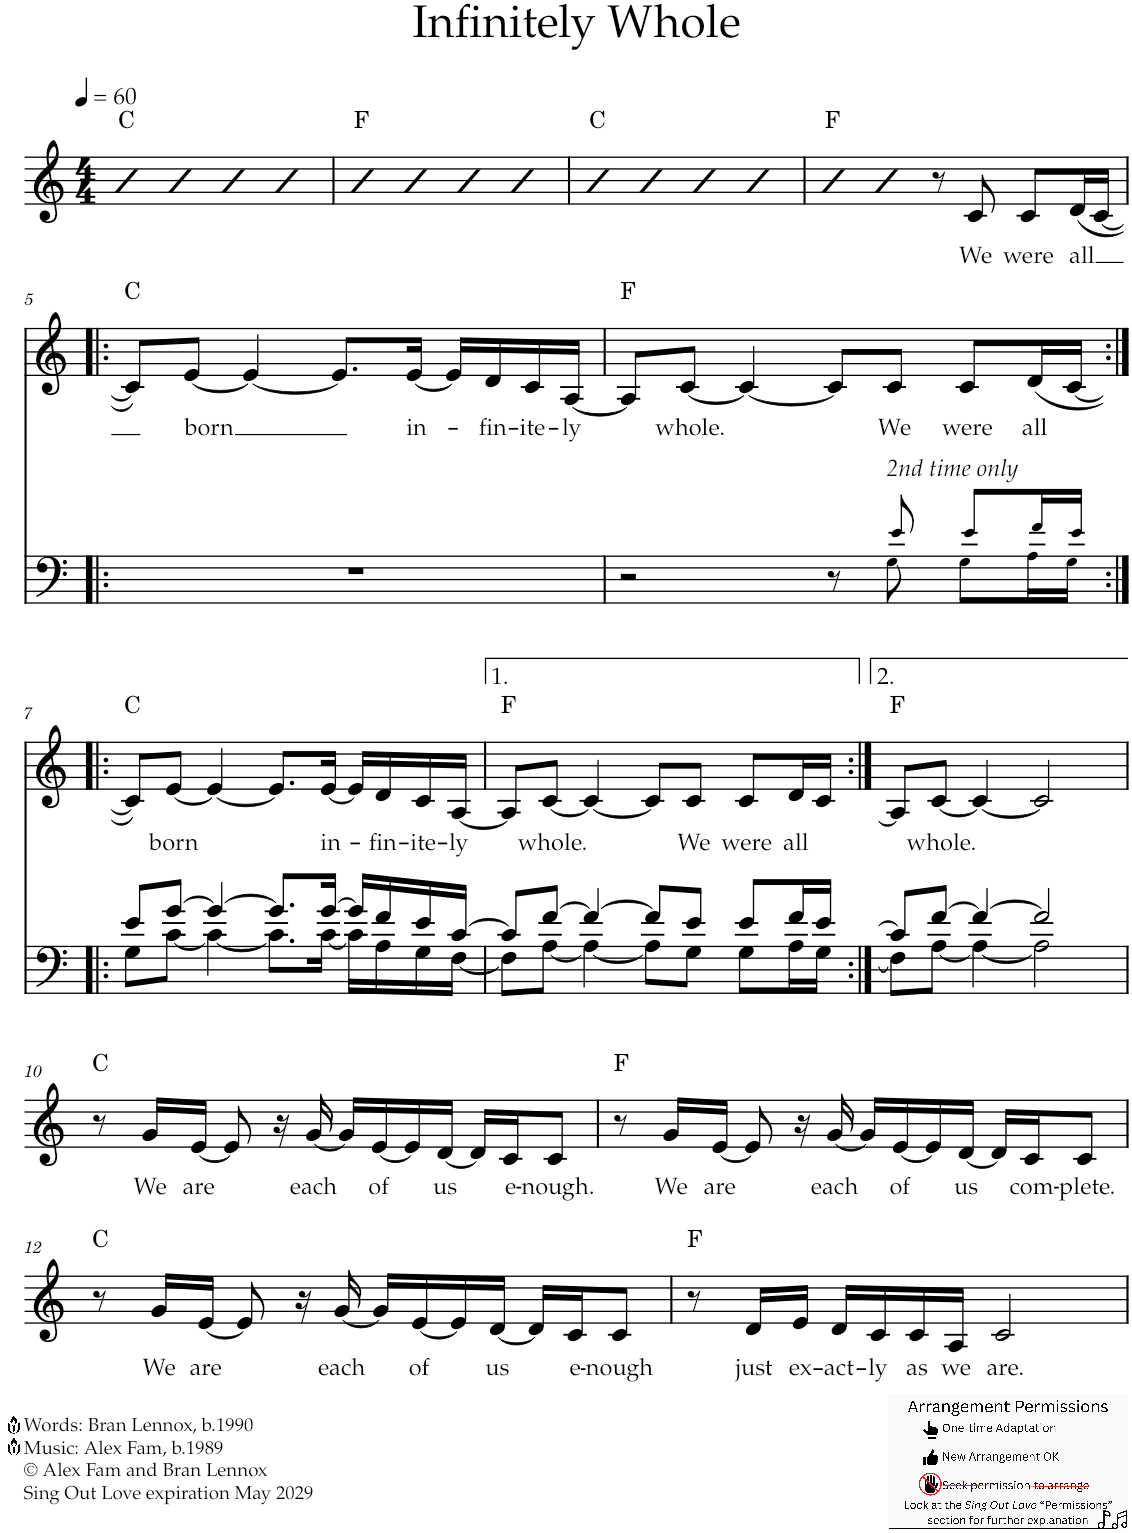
**kern	**kern	**text	**harte
*part2	*part1	*part1	*part1
*staff2	*staff1	*staff1	*
*I"Violoncello	*I"Oboe	*	*
*I'Vc	*I'Ob	*	*
*stria5	*	*	*
*clefF4	*clefG2	*	*
*k[]	*k[]	*	*
*M4/4	*M4/4	*	*
*MM60	*MM60	*	*
=1	=1	=1	=1
1r	4b	.	C:maj
.	4b	.	.
.	4b	.	.
.	4b	.	.
=2	=2	=2	=2
1r	4b	.	F:maj
.	4b	.	.
.	4b	.	.
.	4b	.	.
=3	=3	=3	=3
1r	4b	.	C:maj
.	4b	.	.
.	4b	.	.
.	4b	.	.
=4	=4	=4	=4
1r	4b	.	F:maj
.	4b	.	.
.	8r	.	.
!	!	!LO:LY:b	!
.	8c/	We	.
!	!	!LO:LY:b	!
.	8c/L	were	.
!	!	!LO:LY:b	!
.	(16d/L	all	.
.	[16c/JJ	.	.
!!LO:LB:g=z
=5!|:	=5!|:	=5!|:	=5!|:
1r	8c/L])	.	C:maj
!	!	!LO:LY:b	!
.	[8e/J	born	.
.	4e/_	.	.
.	8.e/L]	.	.
!	!	!LO:LY:b	!
.	[16e/Jk	in-	.
.	16e/LL]	.	.
!	!	!LO:LY:b	!
.	16d/	-fin-	.
!	!	!LO:LY:b	!
.	16c/	-ite-	.
!	!	!LO:LY:b	!
.	[16A/JJ	-ly	.
=6	=6	=6	=6
*^	*	*	*
2r	8ryy	8A/L]	.	F:maj
!	!	!	!LO:LY:b	!
*v	*v	*	*	*
.	[8c/J	whole.	.
.	4c/_	.	.
8r	8c/L]	.	.
*^	*	*	*
!LO:TX:a:i:t=2nd time only	!	!	!	!
!	!	!	!LO:LY:b	!
8e/	8G\	8c/J	We	.
!	!	!	!LO:LY:b	!
8e/L	8G\L	8c/L	were	.
!	!	!	!LO:LY:b	!
16f/L	16A\L	(16d/L	all	.
16e/JJ	16G\JJ	[16c/JJ	.	.
!!LO:LB:g=z
=7:|!|:	=7:|!|:	=7:|!|:	=7:|!|:	=7:|!|:
8e/L	8G\L	8c/L])	.	C:maj
!	!	!	!LO:LY:b	!
[8g/J	[8c\J	[8e/J	born	.
4g/_	4c\_	4e/_	.	.
8.g/L]	8.c\L]	8.e/L]	.	.
!	!	!	!LO:LY:b	!
[16g/Jk	[16c\Jk	[16e/Jk	in-	.
16g/LL]	16c\LL]	16e/LL]	.	.
!	!	!	!LO:LY:b	!
16f/	16A\	16d/	-fin-	.
!	!	!	!LO:LY:b	!
16e/	16G\	16c/	-ite-	.
!	!	!	!LO:LY:b	!
[16c/JJ	[16F\JJ	[16A/JJ	-ly	.
=8	=8	=8	=8	=8
8c/L]	8F\L]	8A/L]	.	F:maj
!	!	!	!LO:LY:b	!
[8f/J	[8A\J	[8c/J	whole.	.
4f/_	4A\_	4c/_	.	.
8f/L]	8A\L]	8c/L]	.	.
!	!	!	!LO:LY:b	!
8e/J	8G\J	8c/J	We	.
!	!	!	!LO:LY:b	!
8e/L	8G\L	8c/L	were	.
!	!	!	!LO:LY:b	!
16f/L	16A\L	16d/L	all	.
16e/JJ	16G\JJ	16c/JJ	.	.
=9:|!	=9:|!	=9:|!	=9:|!	=9:|!
8c/L	8F\L	8A/L	.	F:maj
!	!	!	!LO:LY:b	!
[8f/J	[8A\J	[8c/J	whole.	.
4f/_	4A\_	4c/_	.	.
2f/]	2A\]	2c/]	.	.
*v	*v	*	*	*
!!LO:LB:g=z
=10	=10	=10	=10
1r	8r	.	C:maj
!	!	!LO:LY:b	!
.	16g/LL	We	.
!	!	!LO:LY:b	!
.	[16e/JJ	are	.
.	8e/]	.	.
.	16r	.	.
!	!	!LO:LY:b	!
.	[16g/	each	.
.	16g/LL]	.	.
!	!	!LO:LY:b	!
.	[16e/	of	.
.	16e/]	.	.
!	!	!LO:LY:b	!
.	[16d/JJ	us	.
.	16d/LL]	.	.
!	!	!LO:LY:b	!
.	16c/J	e-	.
!	!	!LO:LY:b	!
.	8c/J	-nough.	.
=11	=11	=11	=11
1r	8r	.	F:maj
!	!	!LO:LY:b	!
.	16g/LL	We	.
!	!	!LO:LY:b	!
.	[16e/JJ	are	.
.	8e/]	.	.
.	16r	.	.
!	!	!LO:LY:b	!
.	[16g/	each	.
.	16g/LL]	.	.
!	!	!LO:LY:b	!
.	[16e/	of	.
.	16e/]	.	.
!	!	!LO:LY:b	!
.	[16d/JJ	us	.
.	16d/LL]	.	.
!	!	!LO:LY:b	!
.	16c/J	com-	.
!	!	!LO:LY:b	!
.	8c/J	-plete.	.
!!LO:LB:g=z
=12	=12	=12	=12
1r	8r	.	C:maj
!	!	!LO:LY:b	!
.	16g/LL	We	.
!	!	!LO:LY:b	!
.	[16e/JJ	are	.
.	8e/]	.	.
.	16r	.	.
!	!	!LO:LY:b	!
.	[16g/	each	.
.	16g/LL]	.	.
!	!	!LO:LY:b	!
.	[16e/	of	.
.	16e/]	.	.
!	!	!LO:LY:b	!
.	[16d/JJ	us	.
.	16d/LL]	.	.
!	!	!LO:LY:b	!
.	16c/J	e-	.
!	!	!LO:LY:b	!
.	8c/J	-nough	.
=13	=13	=13	=13
1r	8r	.	F:maj
!	!	!LO:LY:b	!
.	16d/LL	just	.
!	!	!LO:LY:b	!
.	16e/JJ	ex-	.
!	!	!LO:LY:b	!
.	16d/LL	-act-	.
!	!	!LO:LY:b	!
.	16c/	-ly	.
!	!	!LO:LY:b	!
.	16c/	as	.
!	!	!LO:LY:b	!
.	16A/JJ	we	.
!	!	!LO:LY:b	!
.	2c/	are.	.
=	=	=	=
*-	*-	*-	*-
